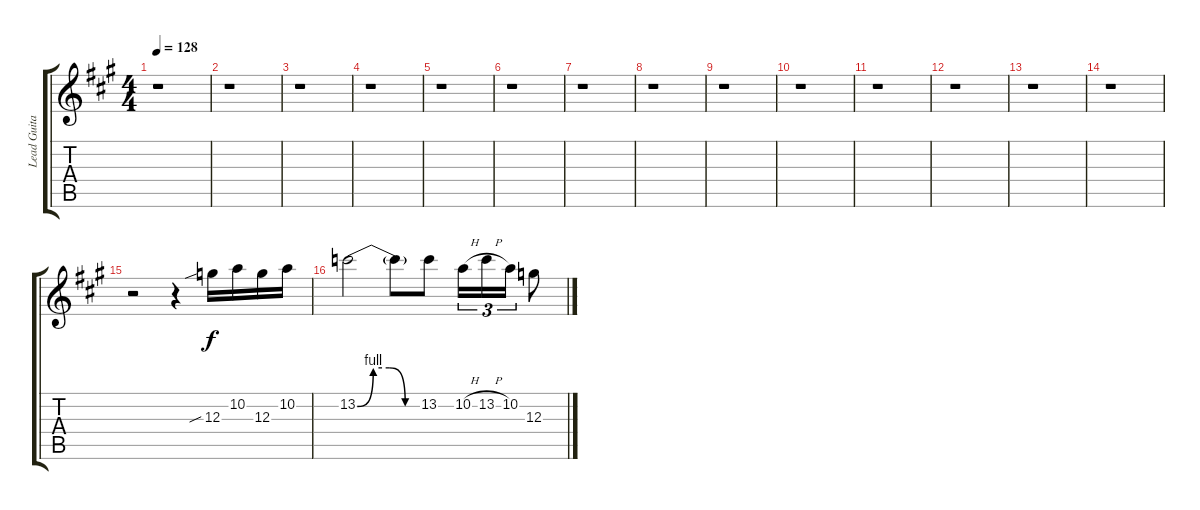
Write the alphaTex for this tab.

\track ("Lead Guitar 2" "Lead Guita") {instrument overdrivenguitar}
\staff {score tabs}
\tuning (E4 B3 G3 D3 A2 E2) {hide}
\ts (4 4)
\tempo 128
\clef g2
\ks a
r.1{dy f} |
r.1 |
r.1 |
r.1 |
r.1 |
r.1 |
r.1 |
r.1 |
r.1 |
r.1 |
r.1 |
r.1 |
r.1 |
r.1 |
r.2{volume 16} r.4 12.3{sib}.16 10.2.16 12.3.16 10.2.16 |
13.2{be (custom 0 0 15 4 30 4 45 0 60 0)}.2 13.2{t}.8 13.2.8 10.2{h}.16{tu (3 2)} 13.2{h}.16{tu (3 2)} 10.2.16{tu (3 2)} 12.3.8
